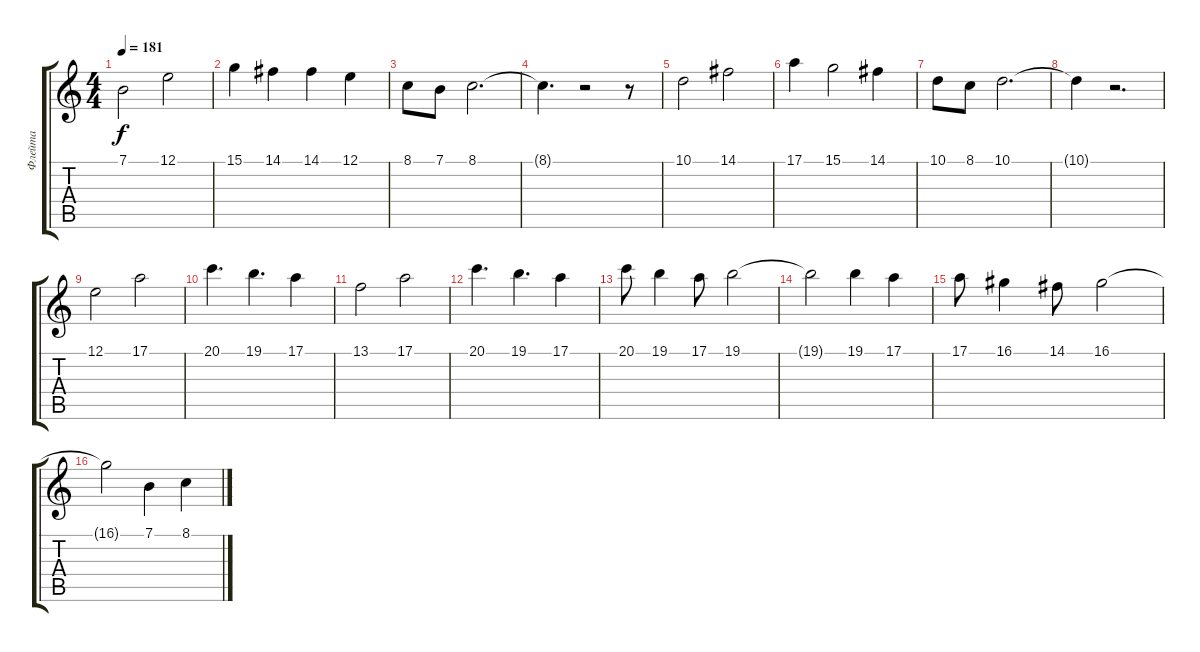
\track ("Флейта " "Флейта ") {instrument flute}
\staff {score tabs}
\tuning (E4 B3 G3 D3 A2 E2) {hide}
\ts (4 4)
\tempo 181
\clef g2
\ks c
7.1.2{dy f} 12.1.2 |
15.1.4 14.1.4 14.1.4 12.1.4 |
8.1.8 7.1.8 8.1.2{d} |
8.1{t}.4{d} r.2 r.8 |
10.1.2 14.1.2 |
17.1.4 15.1.2 14.1.4 |
10.1.8 8.1.8 10.1.2{d} |
10.1{t}.4 r.2{d} |
12.1.2 17.1.2 |
20.1.4{d} 19.1.4{d} 17.1.4 |
13.1.2 17.1.2 |
20.1.4{d} 19.1.4{d} 17.1.4 |
20.1.8 19.1.4 17.1.8 19.1.2 |
19.1{t}.2 19.1.4 17.1.4 |
17.1.8 16.1.4 14.1.8 16.1.2 |
16.1{t}.2 7.1.4 8.1.4
